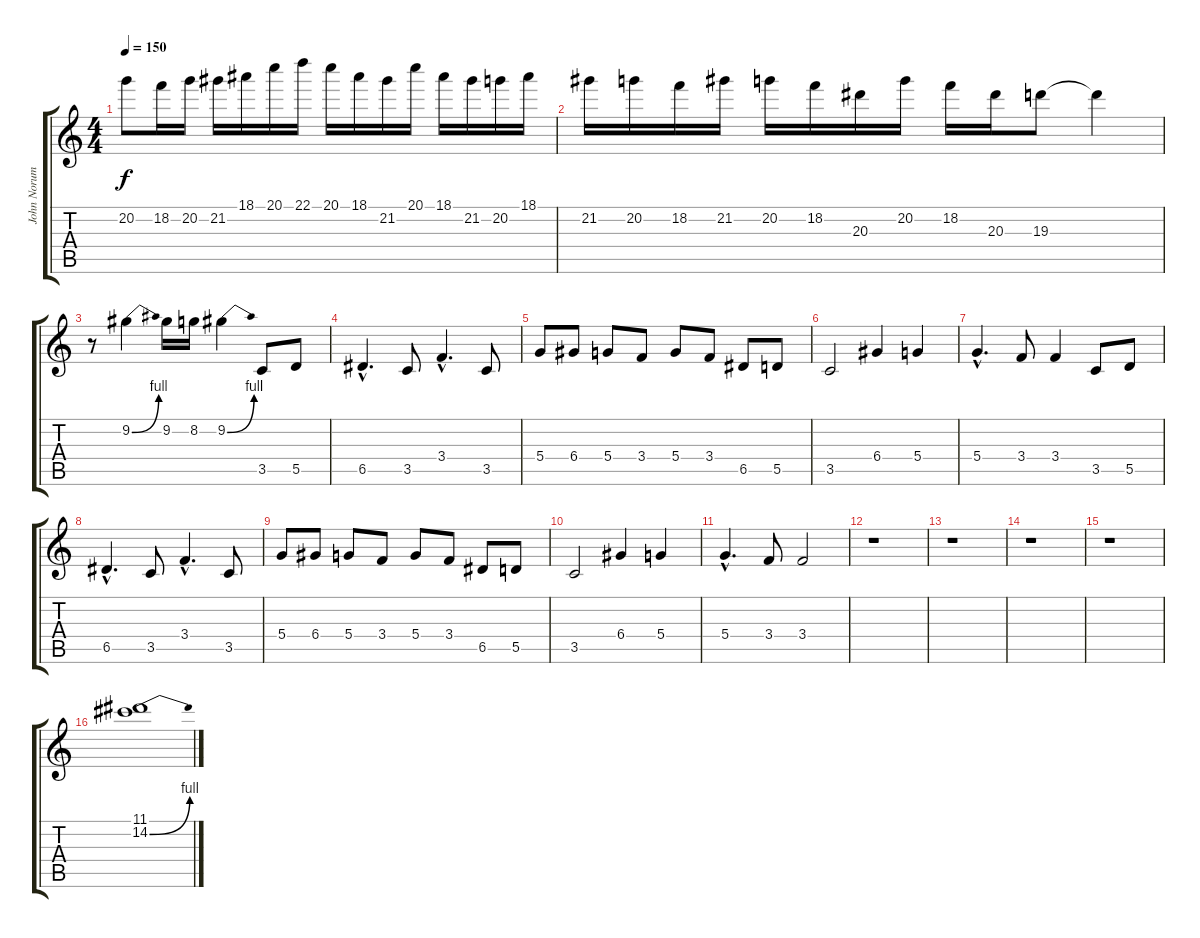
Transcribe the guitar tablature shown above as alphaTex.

\track ("John Norum Lead I" "John Norum") {instrument overdrivenguitar}
\staff {score tabs}
\tuning (E4 B3 G3 D3 A2 E2) {hide}
\ts (4 4)
\tempo 150
\clef g2
\ks c
20.2{t}.8{dy f} 18.2.16 20.2.16 21.2.16 18.1.16 20.1.16 22.1.16 20.1.16 18.1.16 21.2.16 20.1.16 18.1.16 21.2.16 20.2.16 18.1.16 |
21.2.16 20.2.16 18.2.16 21.2.16 20.2.16 18.2.16 20.3.16 20.2.16 18.2.16 20.3.16 19.3.8 19.3{t}.4 |
r.8 9.2{be (bend 0 0 60 4)}.4 9.2.16 8.2.16 9.2{be (bend 0 0 60 4)}.4 3.5.8 5.5.8 |
6.5{hac}.4{d} 3.5.8 3.4{hac}.4{d} 3.5.8 |
5.4.8 6.4.8 5.4.8 3.4.8 5.4.8 3.4.8 6.5.8 5.5.8 |
3.5.2 6.4.4 5.4.4 |
5.4{hac}.4{d} 3.4.8 3.4.4 3.5.8 5.5.8 |
6.5{hac}.4{d} 3.5.8 3.4{hac}.4{d} 3.5.8 |
5.4.8 6.4.8 5.4.8 3.4.8 5.4.8 3.4.8 6.5.8 5.5.8 |
3.5.2 6.4.4 5.4.4 |
5.4{hac}.4{d} 3.4.8 3.4.2 |
r.1 |
r.1 |
r.1 |
r.1 |
(11.1 14.2{be (bend 0 0 60 4)}).1
